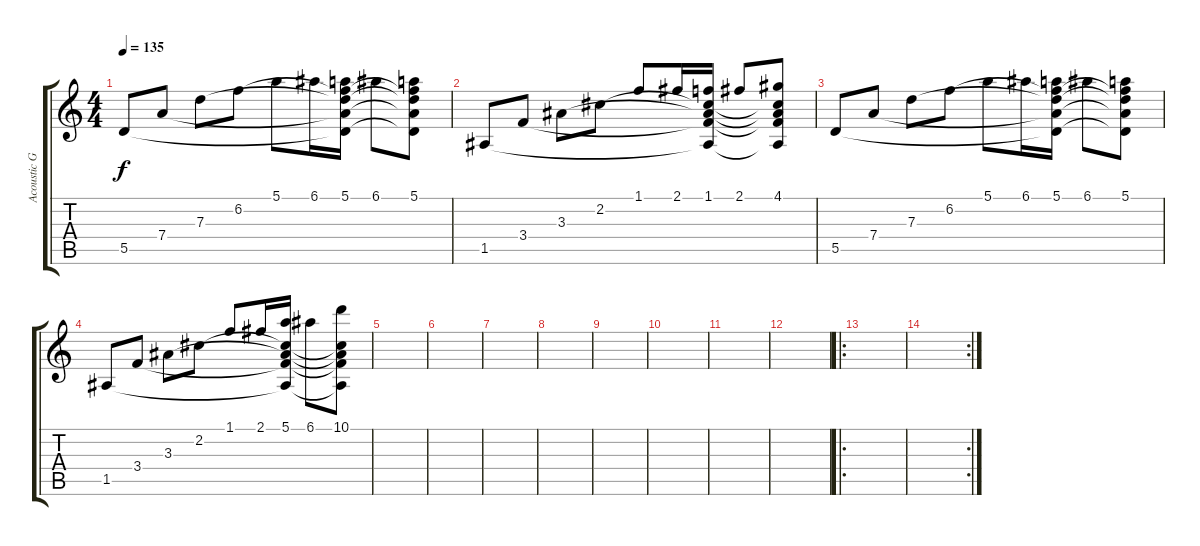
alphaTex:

\track ("Acoustic Guitar 1" "Acoustic G") {instrument acousticguitarsteel}
\staff {score tabs}
\tuning (E4 B3 G3 D3 A2 E2) {hide}
\ts (4 4)
\tempo 135
\clef g2
\ks c
5.5.8{dy f} 7.4.8 7.3.8 6.2.8 5.1.8 6.1.16 (5.1 6.2{t} 7.3{t} 7.4{t} 5.5{t}).16 6.1.8 (5.1 6.2{t} 7.3{t} 7.4{t} 5.5{t}).8 |
1.5.8 3.4.8 3.3.8 2.2.8 1.1.8 2.1.16 (1.1 2.2{t} 3.3{t} 3.4{t} 1.5{t}).16 2.1.8 (4.1 2.2{t} 3.3{t} 3.4{t} 1.5{t}).8 |
5.5.8 7.4.8 7.3.8 6.2.8 5.1.8 6.1.16 (5.1 6.2{t} 7.3{t} 7.4{t} 5.5{t}).16 6.1.8 (5.1 6.2{t} 7.3{t} 7.4{t} 5.5{t}).8 |
1.5.8 3.4.8 3.3.8 2.2.8 1.1.8 2.1.16 (5.1 2.2{t} 3.3{t} 3.4{t} 1.5{t}).16 6.1.8 (10.1 2.2{t} 3.3{t} 3.4{t} 1.5{t}).8 |
|
|
|
|
|
|
|
|
\ro
|
\rc 2
